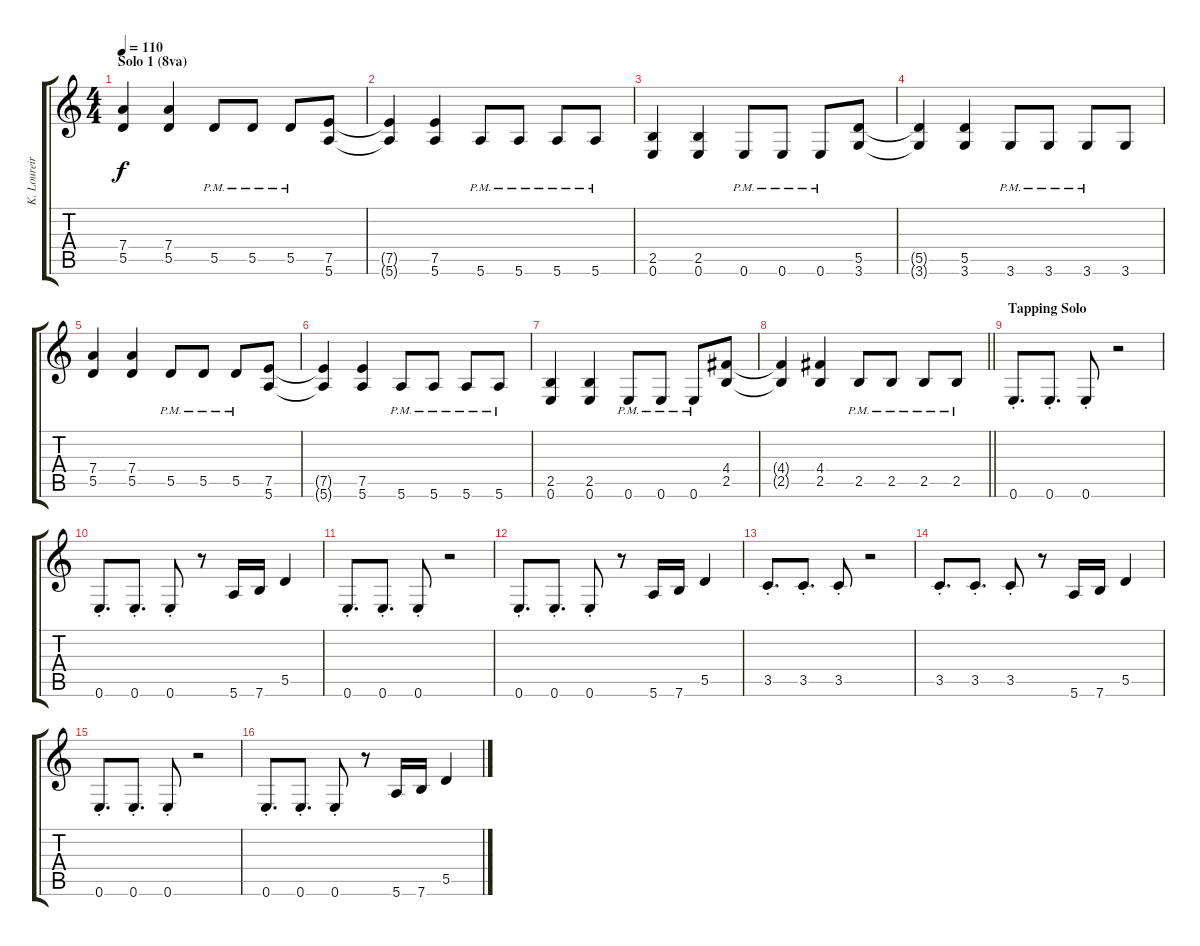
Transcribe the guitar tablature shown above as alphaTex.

\track ("K. Loureiro" "K. Loureir") {instrument overdrivenguitar}
\staff {score tabs}
\tuning (E4 B3 G3 D3 A2 E2) {hide}
\ts (4 4)
\section ("" "Solo 1 (8va)")
\tempo 110
\clef g2
\ks c
(7.4 5.5).4{dy f} (7.4 5.5).4 5.5{pm}.8 5.5{pm}.8 5.5{pm}.8 (7.5 5.6).8 |
(7.5{t} 5.6{t}).4 (7.5 5.6).4 5.6{pm}.8 5.6{pm}.8 5.6{pm}.8 5.6{pm}.8 |
(2.5 0.6).4 (2.5 0.6).4 0.6{pm}.8 0.6{pm}.8 0.6{pm}.8 (5.5 3.6).8 |
(5.5{t} 3.6{t}).4 (5.5 3.6).4 3.6{pm}.8 3.6{pm}.8 3.6{pm}.8 3.6.8 |
(7.4 5.5).4 (7.4 5.5).4 5.5{pm}.8 5.5{pm}.8 5.5{pm}.8 (7.5 5.6).8 |
(7.5{t} 5.6{t}).4 (7.5 5.6).4 5.6{pm}.8 5.6{pm}.8 5.6{pm}.8 5.6{pm}.8 |
(2.5 0.6).4 (2.5 0.6).4 0.6{pm}.8 0.6{pm}.8 0.6{pm}.8 (4.4 2.5).8 |
\barLineRight lightlight
(4.4{t} 2.5{t}).4 (4.4 2.5).4 2.5{pm}.8 2.5{pm}.8 2.5{pm}.8 2.5{pm}.8 |
\section ("" "Tapping Solo")
0.6{st}.8{d} 0.6{st}.8{d} 0.6{st}.8 r.2 |
0.6{st}.8{d} 0.6{st}.8{d} 0.6{st}.8 r.8 5.6.16 7.6.16 5.5.4 |
0.6{st}.8{d} 0.6{st}.8{d} 0.6{st}.8 r.2 |
0.6{st}.8{d} 0.6{st}.8{d} 0.6{st}.8 r.8 5.6.16 7.6.16 5.5.4 |
3.5{st}.8{d} 3.5{st}.8{d} 3.5{st}.8 r.2 |
3.5{st}.8{d} 3.5{st}.8{d} 3.5{st}.8 r.8 5.6.16 7.6.16 5.5.4 |
0.6{st}.8{d} 0.6{st}.8{d} 0.6{st}.8 r.2 |
0.6{st}.8{d} 0.6{st}.8{d} 0.6{st}.8 r.8 5.6.16 7.6.16 5.5.4
